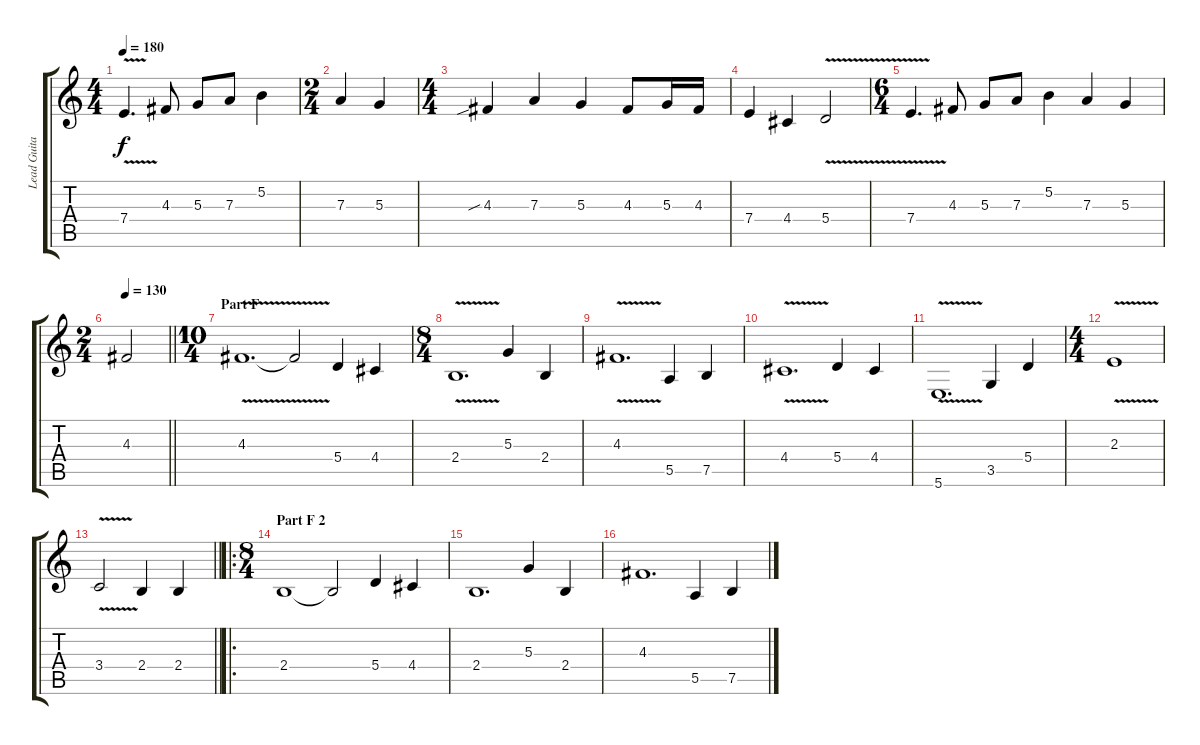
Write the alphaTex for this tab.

\track ("Lead Guitar" "Lead Guita") {instrument distortionguitar}
\staff {score tabs}
\tuning (B3 Gb3 D3 A2 E2 B1) {hide}
\ts (4 4)
\tempo 180
\clef g2
\ks c
7.4{v}.4{d dy f} 4.3.8 5.3.8 7.3.8 5.2.4 |
\ts (2 4)
7.3.4 5.3.4 |
\ts (4 4)
4.3{sib}.4 7.3.4 5.3.4 4.3.8 5.3.16 4.3.16 |
7.4.4 4.4.4 5.4{v}.2 |
\ts (6 4)
7.4{v}.4{d} 4.3.8 5.3.8 7.3.8 5.2.4 7.3.4 5.3.4 |
\ts (2 4)
\tempo 130
\barLineRight lightlight
4.3.2 |
\ts (10 4)
\section ("" "Part F")
4.3{v}.1{d} 4.3{t}.2 5.4.4 4.4.4 |
\ts (8 4)
2.4{v}.1{d} 5.3.4 2.4.4 |
4.3{v}.1{d} 5.5.4 7.5.4 |
4.4{v}.1{d} 5.4.4 4.4.4 |
5.6{v}.1{d} 3.5.4 5.4.4 |
\ts (4 4)
2.3{v}.1 |
\barLineRight lightlight
3.4{v}.2 2.4.4 2.4.4 |
\ro
\ts (8 4)
\section ("" "Part F 2")
2.4.1 2.4{t}.2 5.4.4 4.4.4 |
2.4.1{d} 5.3.4 2.4.4 |
4.3.1{d} 5.5.4 7.5.4
